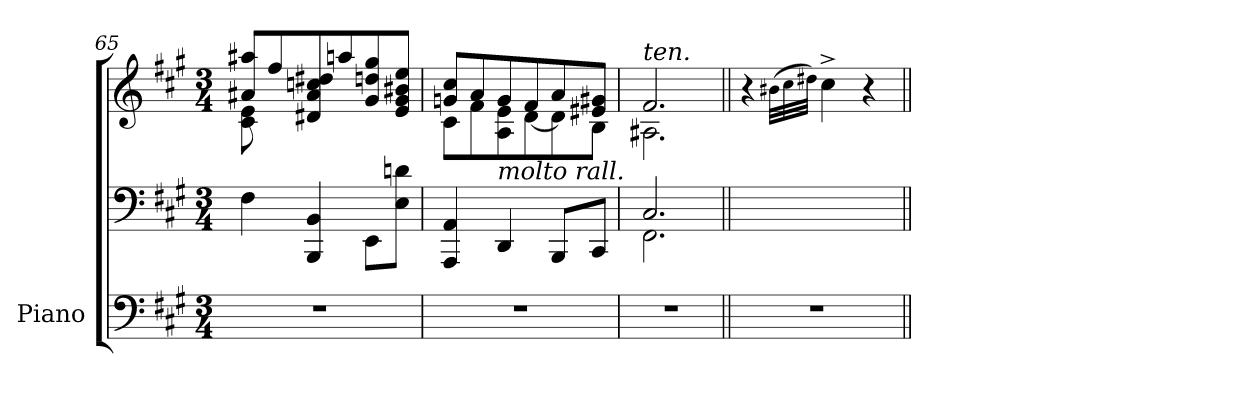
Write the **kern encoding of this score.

**kern	**kern	**kern
*part1	*part1	*part1
*staff3	*staff2	*staff1
*I"Piano	*	*
*I'Pno.	*	*
*clefF4	*clefF4	*clefG2
*k[f#c#g#]	*k[f#c#g#]	*k[f#c#g#]
*M3/4	*M3/4	*M3/4
=65	=65	=65
*	*	*^
2.r	4F#\	8a#X/ 8aa#X/L	8c#\ 8e\
.	.	8ff#/	8ryy
.	4BBB/ 4BB/	8d#X/ 8a#/ 8ccn/ 8dd#X/	2ryy
.	.	8aan/	.
.	8EE\L	8g#/ 8ddn/ 8gg#/	.
.	8E\ 8dn\J	8e/ 8g#/ 8b#X/ 8ee/J	.
=66	=66	=66	=66
2.r	4AAA/ 4AA/	8gn/ 8cc#/L	8c#\L
.	.	8a/	8f#\
!	!	!LO:TX:b:i:t=molto rall.	!
.	4DD/	8g/	8A\ 8e\
.	.	8f#/	[8d\
.	8BBB/L	8a/	8d\]
.	8CC#/J	8e#X/ 8g#X/J	8B\J
=67	=67	=67	=67
*	*^	*	*
!	!	!	!LO:TX:a:i:t=ten.	!
2.r	2.C#/	2.FF#\	2.f#/	2.A#X\
!!LO:PB:g=z
=68||	=68||	=68||	=68||	=68||
!	!	!	!LO:TX:a:i:t=cadenza ad lib.	!
*	*v	*v	*	*
*	*	*v	*v
2.r	2.C#/yy	4r
.	.	(>32qb#X\LLL
.	.	32qcc#\
.	.	32qdd#X\JJJ)
.	.	4cc#^\
.	.	4r
=||	=||	=||
*-	*-	*-
